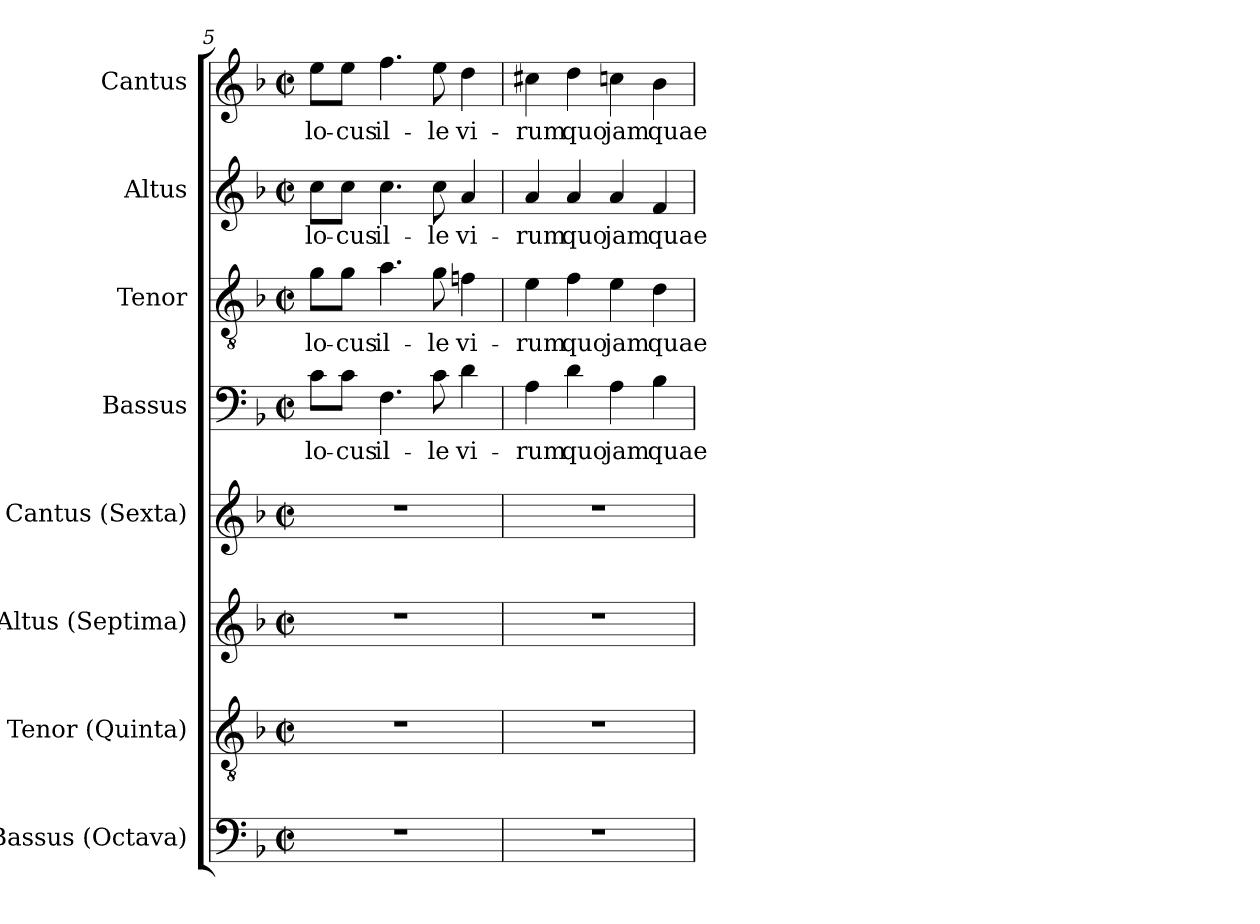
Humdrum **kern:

**kern	**kern	**kern	**kern	**kern	**text	**kern	**text	**kern	**text	**kern	**text
*part8	*part7	*part6	*part5	*part4	*part4	*part3	*part3	*part2	*part2	*part1	*part1
*staff8	*staff7	*staff6	*staff5	*staff4	*staff4	*staff3	*staff3	*staff2	*staff2	*staff1	*staff1
*I"Bassus (Octava)	*I"Tenor (Quinta)	*I"Altus (Septima)	*I"Cantus (Sexta)	*I"Bassus	*	*I"Tenor	*	*I"Altus	*	*I"Cantus	*
*I'B.	*I'T.	*I'A.	*I'S.	*I'B.	*	*I'T.	*	*I'A.	*	*I'S.	*
!!LO:LB:g=z
*clefF4	*clefGv2	*clefG2	*clefG2	*clefF4	*	*clefGv2	*	*clefG2	*	*clefG2	*
*	*ITrd7c12	*	*	*	*	*ITrd7c12	*	*	*	*	*
*k[b-]	*k[b-]	*k[b-]	*k[b-]	*k[b-]	*	*k[b-]	*	*k[b-]	*	*k[b-]	*
*F:	*F:	*F:	*F:	*F:	*	*F:	*	*F:	*	*F:	*
*M2/2	*M2/2	*M2/2	*M2/2	*M2/2	*	*M2/2	*	*M2/2	*	*M2/2	*
*met(c|)	*met(c|)	*met(c|)	*met(c|)	*met(c|)	*	*met(c|)	*	*met(c|)	*	*met(c|)	*
=5	=5	=5	=5	=5	=5	=5	=5	=5	=5	=5	=5
!	!	!	!	!	!LO:LY:b:color=#000000	!	!	!	!	!	!
!	!	!	!	!	!	!	!LO:LY:b:color=#000000	!	!	!	!
!	!	!	!	!	!	!	!	!	!LO:LY:b:color=#000000	!	!
!	!	!	!	!	!	!	!	!	!	!	!LO:LY:b:color=#000000
1r	1r	1r	1r	8ci\L	lo-	8Gi\L	lo-	8cci\L	lo-	8eei\L	lo-
!	!	!	!	!	!LO:LY:b:color=#000000	!	!	!	!	!	!
!	!	!	!	!	!	!	!LO:LY:b:color=#000000	!	!	!	!
!	!	!	!	!	!	!	!	!	!LO:LY:b:color=#000000	!	!
!	!	!	!	!	!	!	!	!	!	!	!LO:LY:b:color=#000000
.	.	.	.	8ci\J	-cus	8Gi\J	-cus	8cci\J	-cus	8eei\J	-cus
!	!	!	!	!	!LO:LY:b:color=#000000	!	!	!	!	!	!
!	!	!	!	!	!	!	!LO:LY:b:color=#000000	!	!	!	!
!	!	!	!	!	!	!	!	!	!LO:LY:b:color=#000000	!	!
!	!	!	!	!	!	!	!	!	!	!	!LO:LY:b:color=#000000
.	.	.	.	4.Fi\	il-	4.Ai\	il-	4.cci\	il-	4.ffi\	il-
!	!	!	!	!	!LO:LY:b:color=#000000	!	!	!	!	!	!
!	!	!	!	!	!	!	!LO:LY:b:color=#000000	!	!	!	!
!	!	!	!	!	!	!	!	!	!LO:LY:b:color=#000000	!	!
!	!	!	!	!	!	!	!	!	!	!	!LO:LY:b:color=#000000
.	.	.	.	8ci\	-le	8Gi\	-le	8cci\	-le	8eei\	-le
!	!	!	!	!	!LO:LY:b:color=#000000	!	!	!	!	!	!
!	!	!	!	!	!	!	!LO:LY:b:color=#000000	!	!	!	!
!	!	!	!	!	!	!	!	!	!LO:LY:b:color=#000000	!	!
!	!	!	!	!	!	!	!	!	!	!	!LO:LY:b:color=#000000
.	.	.	.	4di\	vi-	4Fni\	vi-	4ai/	vi-	4ddi\	vi-
=6	=6	=6	=6	=6	=6	=6	=6	=6	=6	=6	=6
!	!	!	!	!	!LO:LY:b:color=#000000	!	!	!	!	!	!
!	!	!	!	!	!	!	!LO:LY:b:color=#000000	!	!	!	!
!	!	!	!	!	!	!	!	!	!LO:LY:b:color=#000000	!	!
!	!	!	!	!	!	!	!	!	!	!	!LO:LY:b:color=#000000
1r	1r	1r	1r	4Ai\	-rum	4Ei\	-rum	4ai/	-rum	4cc#Xi\	-rum
!	!	!	!	!	!LO:LY:b:color=#000000	!	!	!	!	!	!
!	!	!	!	!	!	!	!LO:LY:b:color=#000000	!	!	!	!
!	!	!	!	!	!	!	!	!	!LO:LY:b:color=#000000	!	!
!	!	!	!	!	!	!	!	!	!	!	!LO:LY:b:color=#000000
.	.	.	.	4di\	quo	4Fi\	quo	4ai/	quo	4ddi\	quo
!	!	!	!	!	!LO:LY:b:color=#000000	!	!	!	!	!	!
!	!	!	!	!	!	!	!LO:LY:b:color=#000000	!	!	!	!
!	!	!	!	!	!	!	!	!	!LO:LY:b:color=#000000	!	!
!	!	!	!	!	!	!	!	!	!	!	!LO:LY:b:color=#000000
.	.	.	.	4Ai\	jam	4Ei\	jam	4ai/	jam	4ccni\	jam
!	!	!	!	!	!LO:LY:b:color=#000000	!	!	!	!	!	!
!	!	!	!	!	!	!	!LO:LY:b:color=#000000	!	!	!	!
!	!	!	!	!	!	!	!	!	!LO:LY:b:color=#000000	!	!
!	!	!	!	!	!	!	!	!	!	!	!LO:LY:b:color=#000000
.	.	.	.	4B-i\	quae-	4Di\	quae-	4fi/	quae-	4b-i\	quae-
=	=	=	=	=	=	=	=	=	=	=	=
*-	*-	*-	*-	*-	*-	*-	*-	*-	*-	*-	*-
